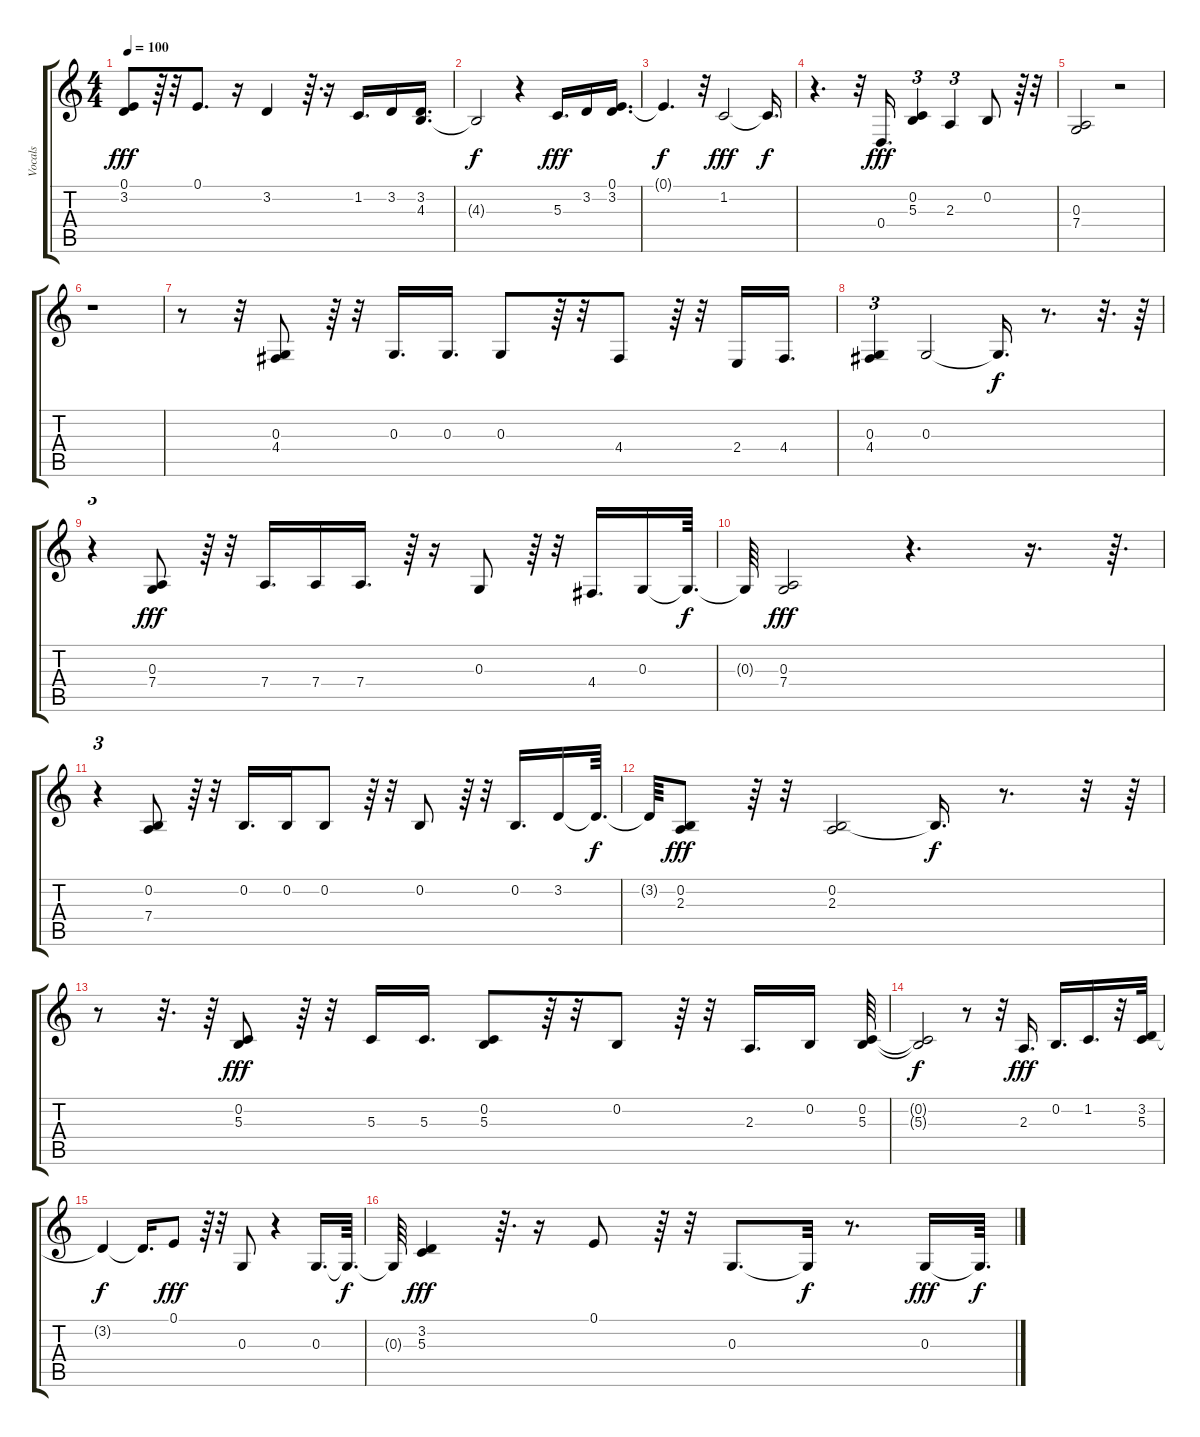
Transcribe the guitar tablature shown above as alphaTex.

\track ("Vocals" "Vocals") {instrument tenorsax}
\staff {score tabs}
\tuning (E4 B3 G3 D3 A2 E2) {hide}
\ts (4 4)
\tempo 100
\clef g2
\ks c
(0.1 3.2).8{dy fff} r.64 r.32 0.1.8{d} r.16 3.2.4 r.64{d} r.16 1.2.16{d} 3.2.16 (3.2 4.3).16{d} |
4.3{t}.2{dy f} r.4 5.3.16{d dy fff} 3.2.16 (0.1 3.2).16{d} |
0.1{t}.4{d dy f} r.32 1.2.2{dy fff} 1.2{t}.16{d dy f} |
r.4{d} r.32 0.4.16{d dy fff} (0.2 5.3).4{tu (3 2)} 2.3.4{tu (3 2)} 0.2.8 r.64 r.32 |
(0.3 7.4).2 r.2 |
r.1 |
r.8 r.32 (0.3 4.4).8 r.64 r.32 0.3.16{d} 0.3.16{d} 0.3.8 r.64 r.32 4.4.8 r.64 r.32 2.4.16 4.4.16{d} |
(0.3 4.4).4{tu (3 2)} 0.3.2 0.3{t}.16{d dy f} r.8{d} r.32{d} r.64 |
r.4{tu (3 2)} (0.3 7.4).8{dy fff} r.64 r.32 7.4.16{d} 7.4.16 7.4.16{d} r.64 r.16 0.3.8 r.64 r.32 4.4.16{d} 0.3.16 0.3{t}.64{d dy f} |
0.3{t}.64 (0.3 7.4).2{dy fff} r.4{d} r.16{d} r.64{d} |
r.4{tu (3 2)} (0.2 7.4).8 r.64 r.32 0.2.16{d} 0.2.16 0.2.8 r.64 r.32 0.2.8 r.64 r.32 0.2.16{d} 3.2.16 3.2{t}.64{d dy f} |
3.2{t}.64 (0.2 2.3).8{dy fff} r.64 r.32 (0.2 2.3).2 0.2{t}.16{d dy f} r.8{d} r.32 r.64 |
r.8 r.32{d} r.64 (0.2 5.3).8{dy fff} r.64 r.32 5.3.16 5.3.16{d} (0.2 5.3).8 r.64 r.32 0.2.8 r.64 r.32 2.3.16{d} 0.2.16 (0.2 5.3).64 |
(0.2{t} 5.3{t}).2{dy f} r.8 r.32 2.3.16{d dy fff} 0.2.16{d} 1.2.16{d} r.32 (3.2 5.3).32 |
3.2{t}.4{dy f} 3.2{t}.16{d} 0.1.8{dy fff} r.64 r.32 0.3.8 r.4 0.3.16{d} 0.3{t}.64{d dy f} |
0.3{t}.64 (3.2 5.3).4{dy fff} r.64{d} r.16 0.1.8 r.64 r.32 0.3.8{d} 0.3{t}.32{dy f} r.8{d} 0.3.16{dy fff} 0.3{t}.64{d dy f}
